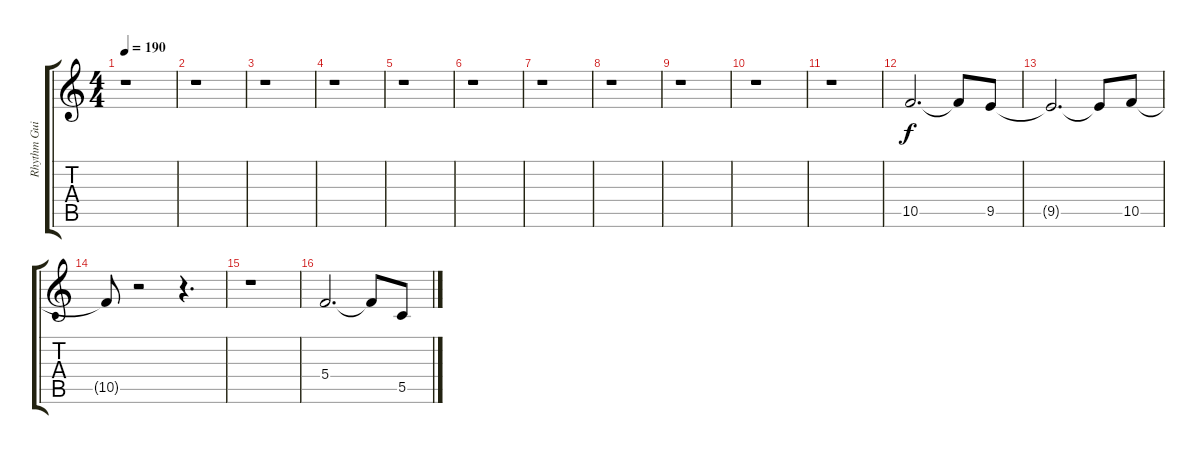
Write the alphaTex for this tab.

\track ("Rhythm Guitar" "Rhythm Gui") {instrument distortionguitar}
\staff {score tabs}
\tuning (D4 A3 F3 C3 G2 D2) {hide}
\ts (4 4)
\tempo 190
\clef g2
\ks c
r.1{dy f} |
r.1 |
r.1 |
r.1 |
r.1 |
r.1 |
r.1 |
r.1 |
r.1 |
r.1 |
r.1 |
10.5.2{d} 10.5{t}.8 9.5.8 |
9.5{t}.2{d} 9.5{t}.8 10.5.8 |
10.5{t}.8 r.2 r.4{d} |
r.1 |
5.4.2{d} 5.4{t}.8 5.5.8
